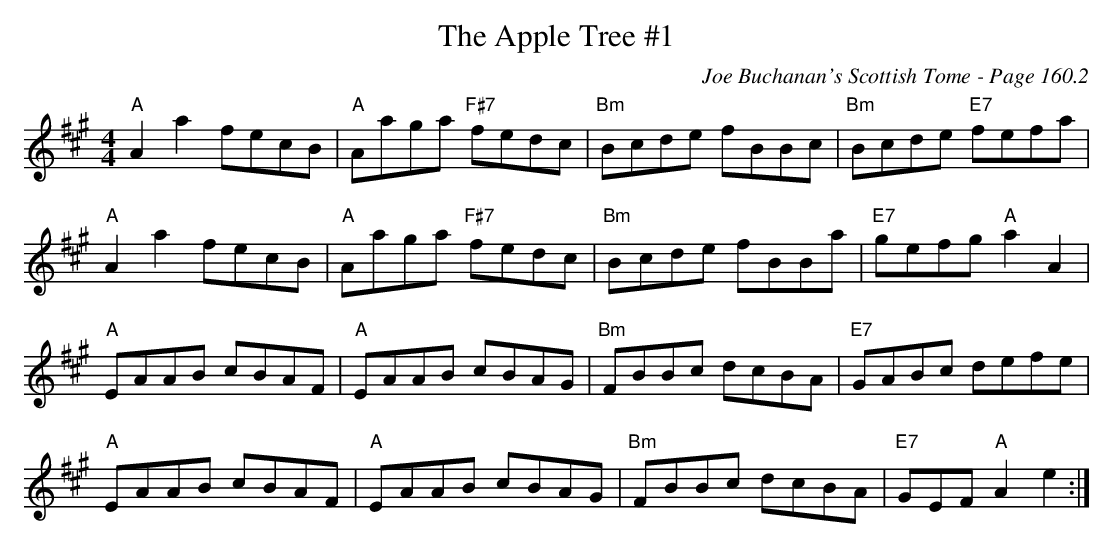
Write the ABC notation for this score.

X:1
T:Apple Tree #1, The
C:Joe Buchanan's Scottish Tome - Page 160.2
L:1/8
M:4/4
K:A
"A"A2 a2 fecB | "A"Aaga "F#7"fedc | "Bm"Bcde fBBc | "Bm"Bcde "E7"fefa |
"A"A2 a2 fecB | "A"Aaga "F#7"fedc | "Bm"Bcde fBBa | "E7"gefg "A"a2 A2 |
"A"EAAB cBAF | "A"EAAB cBAG | "Bm"FBBc dcBA | "E7"GABc defe |
"A"EAAB cBAF | "A"EAAB cBAG | "Bm"FBBc dcBA | "E7"GEF "A"A2 e2 :|
